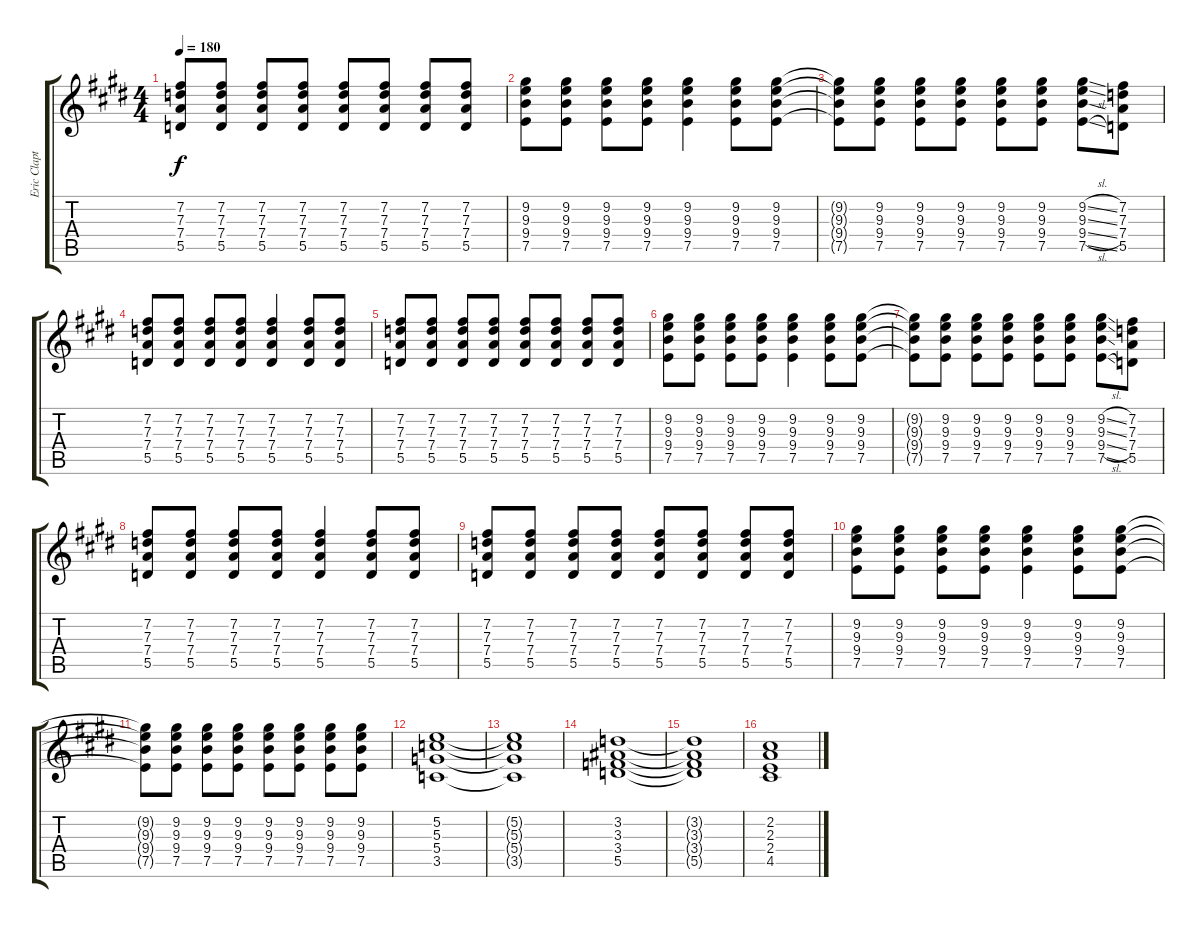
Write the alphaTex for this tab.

\track ("Eric Clapton - Gtr.1" "Eric Clapt") {instrument overdrivenguitar}
\staff {score tabs}
\tuning (E4 B3 G3 D3 A2 E2) {hide}
\ts (4 4)
\tempo 180
\clef g2
\ks c#minor
(7.2 7.3 7.4 5.5).8{dy f} (7.2 7.3 7.4 5.5).8 (7.2 7.3 7.4 5.5).8 (7.2 7.3 7.4 5.5).8 (7.2 7.3 7.4 5.5).8 (7.2 7.3 7.4 5.5).8 (7.2 7.3 7.4 5.5).8 (7.2 7.3 7.4 5.5).8 |
(9.2 9.3 9.4 7.5).8 (9.2 9.3 9.4 7.5).8 (9.2 9.3 9.4 7.5).8 (9.2 9.3 9.4 7.5).8 (9.2 9.3 9.4 7.5).4 (9.2 9.3 9.4 7.5).8 (9.2 9.3 9.4 7.5).8 |
(9.2{t} 9.3{t} 9.4{t} 7.5{t}).8 (9.2 9.3 9.4 7.5).8 (9.2 9.3 9.4 7.5).8 (9.2 9.3 9.4 7.5).8 (9.2 9.3 9.4 7.5).8 (9.2 9.3 9.4 7.5).8 (9.2{sl} 9.3{sl} 9.4{sl} 7.5{sl}).8 (7.2 7.3 7.4 5.5).8 |
(7.2 7.3 7.4 5.5).8 (7.2 7.3 7.4 5.5).8 (7.2 7.3 7.4 5.5).8 (7.2 7.3 7.4 5.5).8 (7.2 7.3 7.4 5.5).4 (7.2 7.3 7.4 5.5).8 (7.2 7.3 7.4 5.5).8 |
(7.2 7.3 7.4 5.5).8 (7.2 7.3 7.4 5.5).8 (7.2 7.3 7.4 5.5).8 (7.2 7.3 7.4 5.5).8 (7.2 7.3 7.4 5.5).8 (7.2 7.3 7.4 5.5).8 (7.2 7.3 7.4 5.5).8 (7.2 7.3 7.4 5.5).8 |
(9.2 9.3 9.4 7.5).8 (9.2 9.3 9.4 7.5).8 (9.2 9.3 9.4 7.5).8 (9.2 9.3 9.4 7.5).8 (9.2 9.3 9.4 7.5).4 (9.2 9.3 9.4 7.5).8 (9.2 9.3 9.4 7.5).8 |
(9.2{t} 9.3{t} 9.4{t} 7.5{t}).8 (9.2 9.3 9.4 7.5).8 (9.2 9.3 9.4 7.5).8 (9.2 9.3 9.4 7.5).8 (9.2 9.3 9.4 7.5).8 (9.2 9.3 9.4 7.5).8 (9.2{sl} 9.3{sl} 9.4{sl} 7.5{sl}).8 (7.2 7.3 7.4 5.5).8 |
(7.2 7.3 7.4 5.5).8 (7.2 7.3 7.4 5.5).8 (7.2 7.3 7.4 5.5).8 (7.2 7.3 7.4 5.5).8 (7.2 7.3 7.4 5.5).4 (7.2 7.3 7.4 5.5).8 (7.2 7.3 7.4 5.5).8 |
(7.2 7.3 7.4 5.5).8 (7.2 7.3 7.4 5.5).8 (7.2 7.3 7.4 5.5).8 (7.2 7.3 7.4 5.5).8 (7.2 7.3 7.4 5.5).8 (7.2 7.3 7.4 5.5).8 (7.2 7.3 7.4 5.5).8 (7.2 7.3 7.4 5.5).8 |
(9.2 9.3 9.4 7.5).8 (9.2 9.3 9.4 7.5).8 (9.2 9.3 9.4 7.5).8 (9.2 9.3 9.4 7.5).8 (9.2 9.3 9.4 7.5).4 (9.2 9.3 9.4 7.5).8 (9.2 9.3 9.4 7.5).8 |
(9.2{t} 9.3{t} 9.4{t} 7.5{t}).8 (9.2 9.3 9.4 7.5).8 (9.2 9.3 9.4 7.5).8 (9.2 9.3 9.4 7.5).8 (9.2 9.3 9.4 7.5).8 (9.2 9.3 9.4 7.5).8 (9.2 9.3 9.4 7.5).8 (9.2 9.3 9.4 7.5).8 |
(5.2 5.3 5.4 3.5).1 |
(5.2{t} 5.3{t} 5.4{t} 3.5{t}).1 |
(3.2 3.3 3.4 5.5).1 |
(3.2{t} 3.3{t} 3.4{t} 5.5{t}).1 |
(2.2 2.3 2.4 4.5).1
